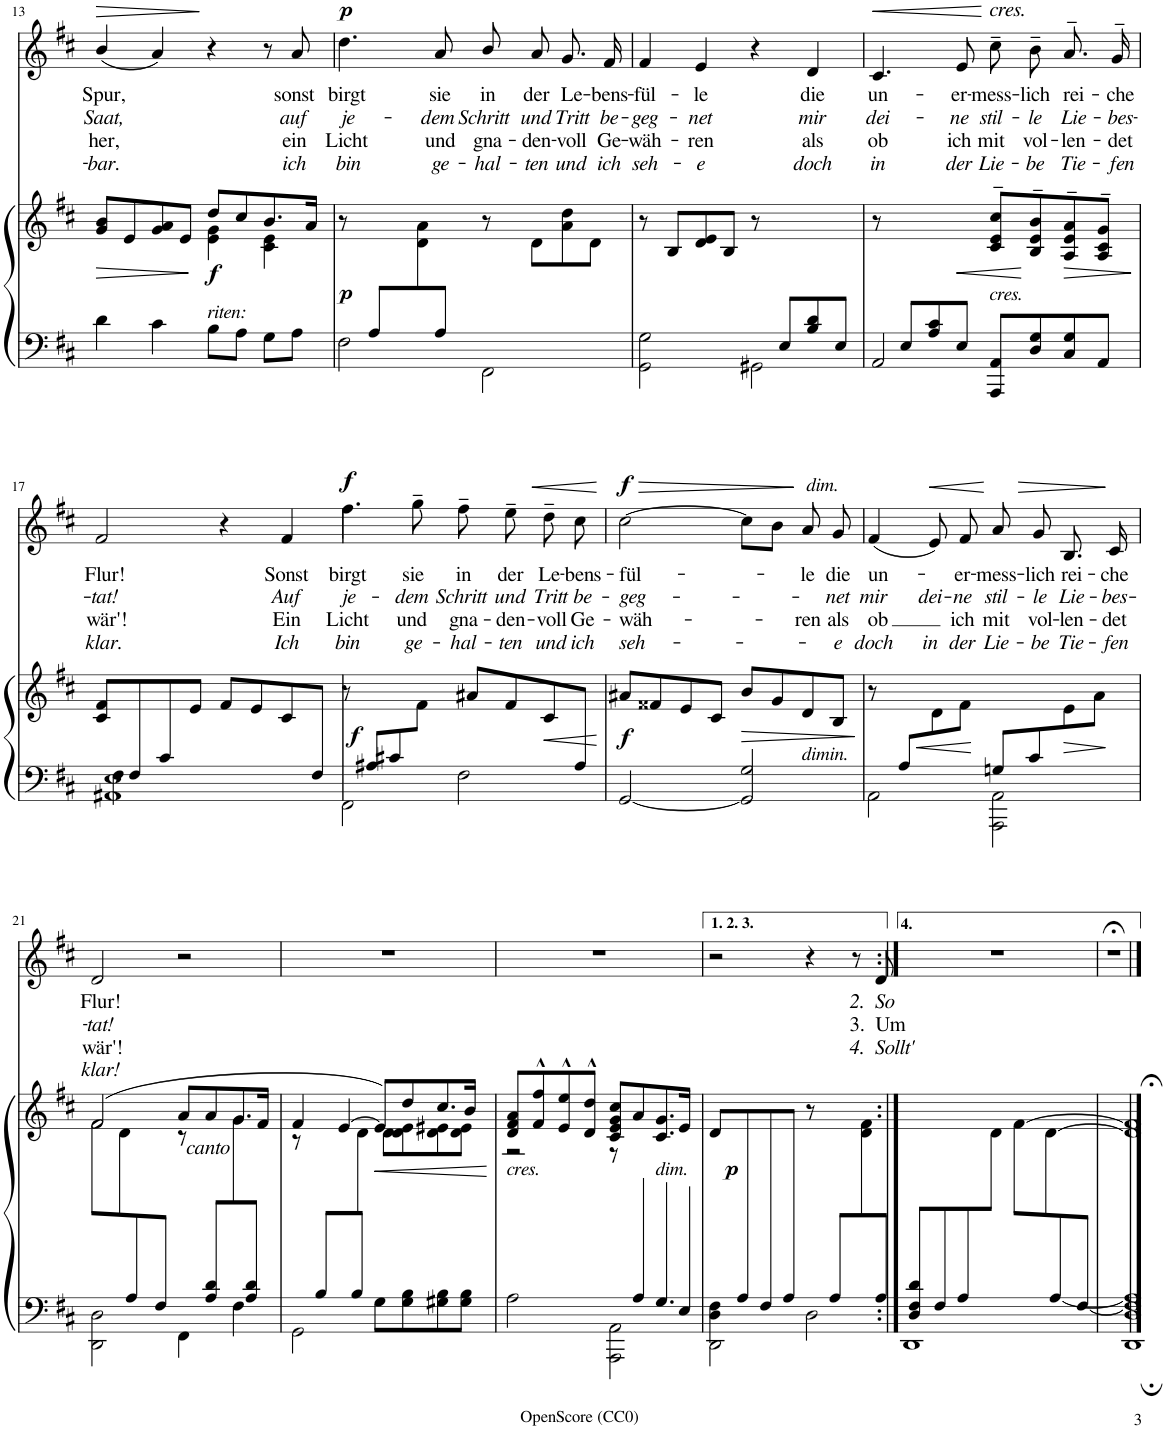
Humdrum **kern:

**kern	**kern	**dynam	**kern	**text	**text	**text	**text	**dynam
*part2	*part2	*part2	*part1	*part1	*part1	*part1	*part1	*part1
*staff3	*staff2	*staff2/3	*staff1	*staff1	*staff1	*staff1	*staff1	*staff1
*I"Pianoforte	*	*	*I"Singstimme Voice	*	*	*	*	*
*I'Pno	*	*	*	*	*	*	*	*
!!LO:PB:g=z
*clefF4	*clefG2	*	*clefG2	*	*	*	*	*
*k[f#c#]	*k[f#c#]	*	*k[f#c#]	*	*	*	*	*
*M4/4	*M4/4	*	*M4/4	*	*	*	*	*
*met(c)	*met(c)	*	*met(c)	*	*	*	*	*
=13	=13	=13	=13	=13	=13	=13	=13	=13
!	!	!LO:HP:b	!	!LO:LY:b	!LO:LY:b	!LO:LY:b	!LO:LY:b	!LO:HP:b
*	*^	*	*	*	*	*	*	*
4d\	8g/ 8b/L	2ryy	>	(4b/	Spur,	Saat,	her,	-bar.	>
.	8e/	.	.	.	.	.	.	.	.
4c#\	8g/ 8a/	.	.	4a/)	.	.	.	.	.
.	8e/J	.	]	.	.	.	.	.	.
!LO:TX:a:i:t=riten&colon;	!	!	!	!	!	!	!	!	!
!	!	!	!LO:DY:b	!	!	!	!	!	!
8B\L	8dd/L	4e\ 4g\	f	4r	.	.	.	.	]
8A\J	8cc#/	.	.	.	.	.	.	.	.
8G\L	8.b/	4c#\ 4e\	.	8r	.	.	.	.	.
!	!	!	!	!	!LO:LY:b	!LO:LY:b	!LO:LY:b	!LO:LY:b	!
8A\J	.	.	.	8a/	sonst	auf	ein	ich	.
.	16a/Jk	.	.	.	.	.	.	.	.
*	*v	*v	*	*	*	*	*	*	*
=14	=14	=14	=14	=14	=14	=14	=14	=14
*^	*	*	*	*	*	*	*	*
!	!	!	!LO:DY:b	!	!LO:LY:b	!LO:LY:b	!LO:LY:b	!LO:LY:b	!LO:DY:a
8ryy	2F#\	8r	p	4.dd\	birgt	je-	Licht	bin	p
8A/L	.	8ryy	.	.	.	.	.	.	.
8ryy	.	8d\ 8a\	.	.	.	.	.	.	.
!	!	!	!	!	!LO:LY:b	!LO:LY:b	!LO:LY:b	!LO:LY:b	!
8A/J	.	8ryy	.	8a/	sie	-dem	und	ge-	.
!	!	!	!	!	!LO:LY:b	!LO:LY:b	!LO:LY:b	!LO:LY:b	!
2ryy	2FF#\	8r	.	8b/	in	Schritt	gna-	-hal-	.
!	!	!	!	!	!LO:LY:b	!LO:LY:b	!LO:LY:b	!LO:LY:b	!
.	.	8d\L	.	8a/	der	und	-den-	-ten	.
!	!	!	!	!	!LO:LY:b	!LO:LY:b	!LO:LY:b	!LO:LY:b	!
.	.	8a\ 8dd\	.	8.g/	Le-	Tritt	-voll	und	.
.	.	8d\J	.	.	.	.	.	.	.
!	!	!	!	!	!LO:LY:b	!LO:LY:b	!LO:LY:b	!LO:LY:b	!
.	.	.	.	16f#/	-bens-	be-	Ge-	ich	.
=15	=15	=15	=15	=15	=15	=15	=15	=15	=15
!	!	!	!	!	!LO:LY:b	!LO:LY:b	!LO:LY:b	!LO:LY:b	!
8ryy	2GG\ 2G\	8r	.	(4f#/	-fül-	-geg-	-wäh-	seh-	.
.	.	8B/L	.	.	.	.	.	.	.
!	!	!	!	!	!LO:LY:b	!LO:LY:b	!LO:LY:b	!LO:LY:b	!
.	.	8d/ 8e/	.	4e/)	-le	-net	-ren	-e	.
.	.	8B/J	.	.	.	.	.	.	.
.	2GG#X\	8r	.	4r	.	.	.	.	.
8E/L	.	4.ryy	.	.	.	.	.	.	.
!	!	!	!	!	!LO:LY:b	!LO:LY:b	!LO:LY:b	!LO:LY:b	!
8B/ 8d/	.	.	.	4d/	die	mir	als	doch	.
8E/J	.	.	.	.	.	.	.	.	.
=16	=16	=16	=16	=16	=16	=16	=16	=16	=16
!	!	!	!	!	!LO:LY:b	!LO:LY:b	!LO:LY:b	!LO:LY:b	!LO:HP:b
8ryy	2AA/	8r	.	4.c#/	un-	dei-	ob	in	<
8E/L	.	4.ryy	.	.	.	.	.	.	.
8A/ 8c#/	.	.	.	.	.	.	.	.	.
!	!	!	!LO:HP:b=2	!	!LO:LY:b	!LO:LY:b	!LO:LY:b	!LO:LY:b	!
8E/J	.	.	<	8e/	-er-	-ne	ich	der	.
!	!	!	!	!LO:TX:a:i:t=cres.	!	!	!	!	!
!	!	!LO:TX:b:i:t=cres.	!	!	!	!	!	!	!
!	!	!	!	!	!LO:LY:b	!LO:LY:b	!LO:LY:b	!LO:LY:b	!
2ryy	8AAA/ 8AA/L	8c#/~> 8e/~> 8cc#/~>L	.	8cc#~\	-mess-	stil-	mit	Lie-	[
!	!	!	!	!	!LO:LY:b	!LO:LY:b	!LO:LY:b	!LO:LY:b	!
.	8D/ 8G/	8B/~> 8e/~> 8b/~>	[	8b~\	-lich	-le	vol-	-be	.
!	!	!	!LO:HP:b	!	!LO:LY:b	!LO:LY:b	!LO:LY:b	!LO:LY:b	!
.	8C#/ 8G/	8A/~> 8e/~> 8a/~>	>	8.a~>/	rei-	Lie-	-len-	Tie-	.
.	8AA/J	8A/~> 8c#/~> 8g/~>J	.	.	.	.	.	.	.
!	!	!	!	!	!LO:LY:b	!LO:LY:b	!LO:LY:b	!LO:LY:b	!
.	.	.	.	16g~>/	-che	-bes-	-det	-fen	.
*v	*v	*	*	*	*	*	*	*	*
.	.	]	.	.	.	.	.	.
!!LO:LB:g=z
=17	=17	=17	=17	=17	=17	=17	=17	=17
*^	*	*	*	*	*	*	*	*
*	*^	*	*	*	*	*	*	*	*
!	!	!	!	!	!	!LO:LY:b	!LO:LY:b	!LO:LY:b	!LO:LY:b	!
8ryy	8F#\	1AA#X 1E	8c#/ 8f#/L	.	2f#/	Flur!	-tat!	wär'!	klar.	.
8F#/	2..ryy	.	4ryy	.	.	.	.	.	.	.
8c#/	.	.	.	.	.	.	.	.	.	.
2ryy	.	.	8e/J	.	.	.	.	.	.	.
.	.	.	8f#/L	.	4r	.	.	.	.	.
.	.	.	8e/	.	.	.	.	.	.	.
!	!	!	!	!	!	!LO:LY:b	!LO:LY:b	!LO:LY:b	!LO:LY:b	!
.	.	.	8c#/	.	4f#/	Sonst	Auf	Ein	Ich	.
8F#/J	.	.	8ryy	.	.	.	.	.	.	.
*	*v	*v	*	*	*	*	*	*	*	*
=18	=18	=18	=18	=18	=18	=18	=18	=18	=18
!	!	!	!LO:DY:b	!	!LO:LY:b	!LO:LY:b	!LO:LY:b	!LO:LY:b	!LO:DY:a
8ryy	2FF#\	8r	f	4.ff#\	birgt	je-	Licht	bin	f
8A#X/L	.	4ryy	.	.	.	.	.	.	.
8c#X/	.	.	.	.	.	.	.	.	.
!	!	!	!	!	!LO:LY:b	!LO:LY:b	!LO:LY:b	!LO:LY:b	!
2ryy	.	8f#\J	.	8gg~\	sie	-dem	und	ge-	.
!	!	!	!	!	!LO:LY:b	!LO:LY:b	!LO:LY:b	!LO:LY:b	!
.	2F#\	8a#X/L	.	8ff#~\	in	Schritt	gna-	-hal-	.
!	!	!	!	!	!LO:LY:b	!LO:LY:b	!LO:LY:b	!LO:LY:b	!
.	.	8f#/	.	8ee~\	der	und	-den-	-ten	.
!	!	!	!LO:HP:b	!	!LO:LY:b	!LO:LY:b	!LO:LY:b	!LO:LY:b	!
.	.	8c#/	<	8dd~\	Le-	Tritt	-voll	und	.
!	!	!	!	!	!LO:LY:b	!LO:LY:b	!LO:LY:b	!LO:LY:b	!LO:HP:b
8A#/J	.	8ryy	.	8cc#\	-bens-	be-	Ge-	ich	<
*v	*v	*	*	*	*	*	*	*	*
.	.	[	.	.	.	.	.	[
=19	=19	=19	=19	=19	=19	=19	=19	=19
!	!	!LO:DY:b	!	!LO:LY:b	!LO:LY:b	!LO:LY:b	!LO:LY:b	!LO:HP:b
!	!	!	!	!	!	!	!	!LO:DY:n=1:a
[2GG/	8a#X/L	f	[2cc#\	-fül-	-geg-	-wäh-	seh-	> f
.	8f##X/	.	.	.	.	.	.	.
.	8e/	.	.	.	.	.	.	.
.	8c#/J	.	.	.	.	.	.	.
!	!	!LO:HP:b	!	!	!	!	!	!
2GG/] 2G/	8b/L	>	8cc#\L]	.	.	.	.	.
.	8g/	.	8b\J	.	.	.	.	.
!	!	!	!LO:TX:a:i:t=dim.	!	!	!	!	!
!	!LO:TX:b:i:t=dimin.	!	!	!	!	!	!	!
!	!	!	!	!LO:LY:b	!	!LO:LY:b	!	!
.	8d/	.	8a/	-le	.	-ren	.	]
!	!	!	!	!LO:LY:b	!LO:LY:b	!LO:LY:b	!LO:LY:b	!
.	8B/J	.	8g/	die	-net	als	-e	.
.	.	]	.	.	.	.	.	.
=20	=20	=20	=20	=20	=20	=20	=20	=20
*^	*	*	*	*	*	*	*	*
!	!	!	!	!	!LO:LY:b	!LO:LY:b	!LO:LY:b	!LO:LY:b	!
8ryy	2AA\	8r	.	(4f#/	un-	mir	ob	doch	.
8A/L	.	8ryy	.	.	.	.	.	.	.
!	!	!	!LO:HP:b	!	!	!LO:LY:b	!	!LO:LY:b	!LO:HP:b
4ryy	.	8d\	<	8e/)	.	dei-	.	in	<
!	!	!	!	!	!LO:LY:b	!LO:LY:b	!LO:LY:b	!LO:LY:b	!
.	.	8f#\J	.	8f#/	-er-	-ne	ich	der	.
!	!	!	!	!	!LO:LY:b	!LO:LY:b	!LO:LY:b	!LO:LY:b	!LO:HP:n=1:b
8Gn/L	2AAA\ 2AA\	4ryy	[	(8a;</	-mess-	stil-	mit	Lie-	[ >
!	!	!	!	!	!LO:LY:b	!LO:LY:b	!LO:LY:b	!LO:LY:b	!
8c#/	.	.	.	8g/)	-lich	-le	vol-	-be	.
!	!	!	!LO:HP:b	!	!LO:LY:b	!LO:LY:b	!LO:LY:b	!LO:LY:b	!
4ryy	.	8e\	>	8.B;</	rei-	Lie-	-len-	Tie-	.
.	.	8a\J	.	.	.	.	.	.	.
!	!	!	!	!	!LO:LY:b	!LO:LY:b	!LO:LY:b	!LO:LY:b	!
.	.	.	.	16c#/	-che	-bes-	-det	-fen	.
*v	*v	*	*	*	*	*	*	*	*
.	.	]	.	.	.	.	.	]
!!LO:LB:g=z
=21	=21	=21	=21	=21	=21	=21	=21	=21
*^	*^	*	*	*	*	*	*	*
!	!	!	!LO:N:head=open	!	!	!LO:LY:b	!LO:LY:b	!LO:LY:b	!LO:LY:b	!
4ryy	2DD\ 2D\	(2f#/	8f#\L	.	2d/	Flur!	-tat!	wär'!	klar!	.
.	.	.	8d\	.	.	.	.	.	.	.
8A/	.	.	4ryy	.	.	.	.	.	.	.
8F#/J	.	.	.	.	.	.	.	.	.	.
!	!	!LO:TX:b:i:t=canto	!	!	!	!	!	!	!	!
8ryy	4FF#\	8a/L	8r	.	2r	.	.	.	.	.
8A/ 8d/L	.	8a/	8ryy	.	.	.	.	.	.	.
!	!	!LO:N:head=solid	!	!	!	!	!	!	!	!
8ryy	4F#\	8.g/	8g\	.	.	.	.	.	.	.
8A/ 8d/J	.	.	8ryy	.	.	.	.	.	.	.
.	.	16f#/Jk	.	.	.	.	.	.	.	.
=22	=22	=22	=22	=22	=22	=22	=22	=22	=22	=22
8ryy	2GG\	4f#/	8r	.	1r	.	.	.	.	.
8B/L	.	.	8ryy	.	.	.	.	.	.	.
8ryy	.	[4e/	8d\	.	.	.	.	.	.	.
8B/J	.	.	8ryy	.	.	.	.	.	.	.
!	!	!	!	!LO:HP:b	!	!	!	!	!	!
2ryy	8G\L	8e/L])	8d\L	<	.	.	.	.	.	.
.	8G\ 8B\	(8dd/	8d\ 8e\	.	.	.	.	.	.	.
.	8G#X\ 8B\	8.cc#/	8d\ 8e#X\	.	.	.	.	.	.	.
.	8G#\ 8B\J	.	8d\ 8e#\J	.	.	.	.	.	.	.
.	.	16b/Jk	.	.	.	.	.	.	.	.
*v	*v	*	*	*	*	*	*	*	*	*
*	*v	*v	*	*	*	*	*	*	*
.	.	[	.	.	.	.	.	.
=23	=23	=23	=23	=23	=23	=23	=23	=23
*^	*^	*	*	*	*	*	*	*
!	!	!LO:TX:b:i:t=cres.	!	!	!	!	!	!	!	!
8ryy	2A\	8d/ 8f#/ 8a/L)	2r	.	1r	.	.	.	.	.
.	.	8f#/^^ 8ff#/^^	.	.	.	.	.	.	.	.
.	.	8e/^^ 8ee/^^	.	.	.	.	.	.	.	.
.	.	8d/^^ 8dd/^^J	.	.	.	.	.	.	.	.
.	2AAA\ 2AA\	(8c#/ 8e/ 8g/ 8cc#/L	8r	.	.	.	.	.	.	.
8A/L	.	8a/	4.ryy	.	.	.	.	.	.	.
!	!	!LO:TX:b:i:t=dim.	!	!	!	!	!	!	!	!
8.G/	.	8.c#/ 8.g/	.	.	.	.	.	.	.	.
16E/Jk	.	16e/Jk	.	.	.	.	.	.	.	.
*	*	*v	*v	*	*	*	*	*	*	*
=24	=24	=24	=24	=24	=24	=24	=24	=24	=24
*	*^	*	*	*	*	*	*	*	*
!	!	!	!	!LO:DY:b	!	!	!	!	!	!
8ryy	8D\ 8F#\	2DD\	8d/L)	p	2r	.	.	.	.	.
8A/	2..ryy	.	4.ryy	.	.	.	.	.	.	.
8F#/	.	.	.	.	.	.	.	.	.	.
8A/J	.	.	.	.	.	.	.	.	.	.
8ryy	.	2D\	8r	.	4r	.	.	.	.	.
8A/L	.	.	8ryy	.	.	.	.	.	.	.
8ryy	.	.	8d\ 8f#\	.	8r	.	.	.	.	.
!	!	!	!	!	!	!LO:LY:b	!LO:LY:b	!LO:LY:b	!	!
8A/J	.	.	8ryy	.	8d/	2. So	3. Um	4. Sollt'	.	.
*	*v	*v	*	*	*	*	*	*	*	*
=25:|!	=25:|!	=25:|!	=25:|!	=25:|!	=25:|!	=25:|!	=25:|!	=25:|!	=25:|!
8D/ 8F#/ 8d/L	1DD	4.ryy	.	1r	.	.	.	.	.
8F#/	.	.	.	.	.	.	.	.	.
8A/	.	.	.	.	.	.	.	.	.
4.ryy	.	8d\J	.	.	.	.	.	.	.
.	.	[>8f#\L	.	.	.	.	.	.	.
.	.	[8d\	.	.	.	.	.	.	.
[8A/	.	4ryy	.	.	.	.	.	.	.
[<8F#/J	.	.	.	.	.	.	.	.	.
=26	=26	=26	=26	=26	=26	=26	=26	=26	=26
1D 1F#] 1A]	1DD;	1d];< 1f#];<	.	1r;<	.	.	.	.	.
*v	*v	*	*	*	*	*	*	*	*
==	==	==	==	==	==	==	==	==
*-	*-	*-	*-	*-	*-	*-	*-	*-
